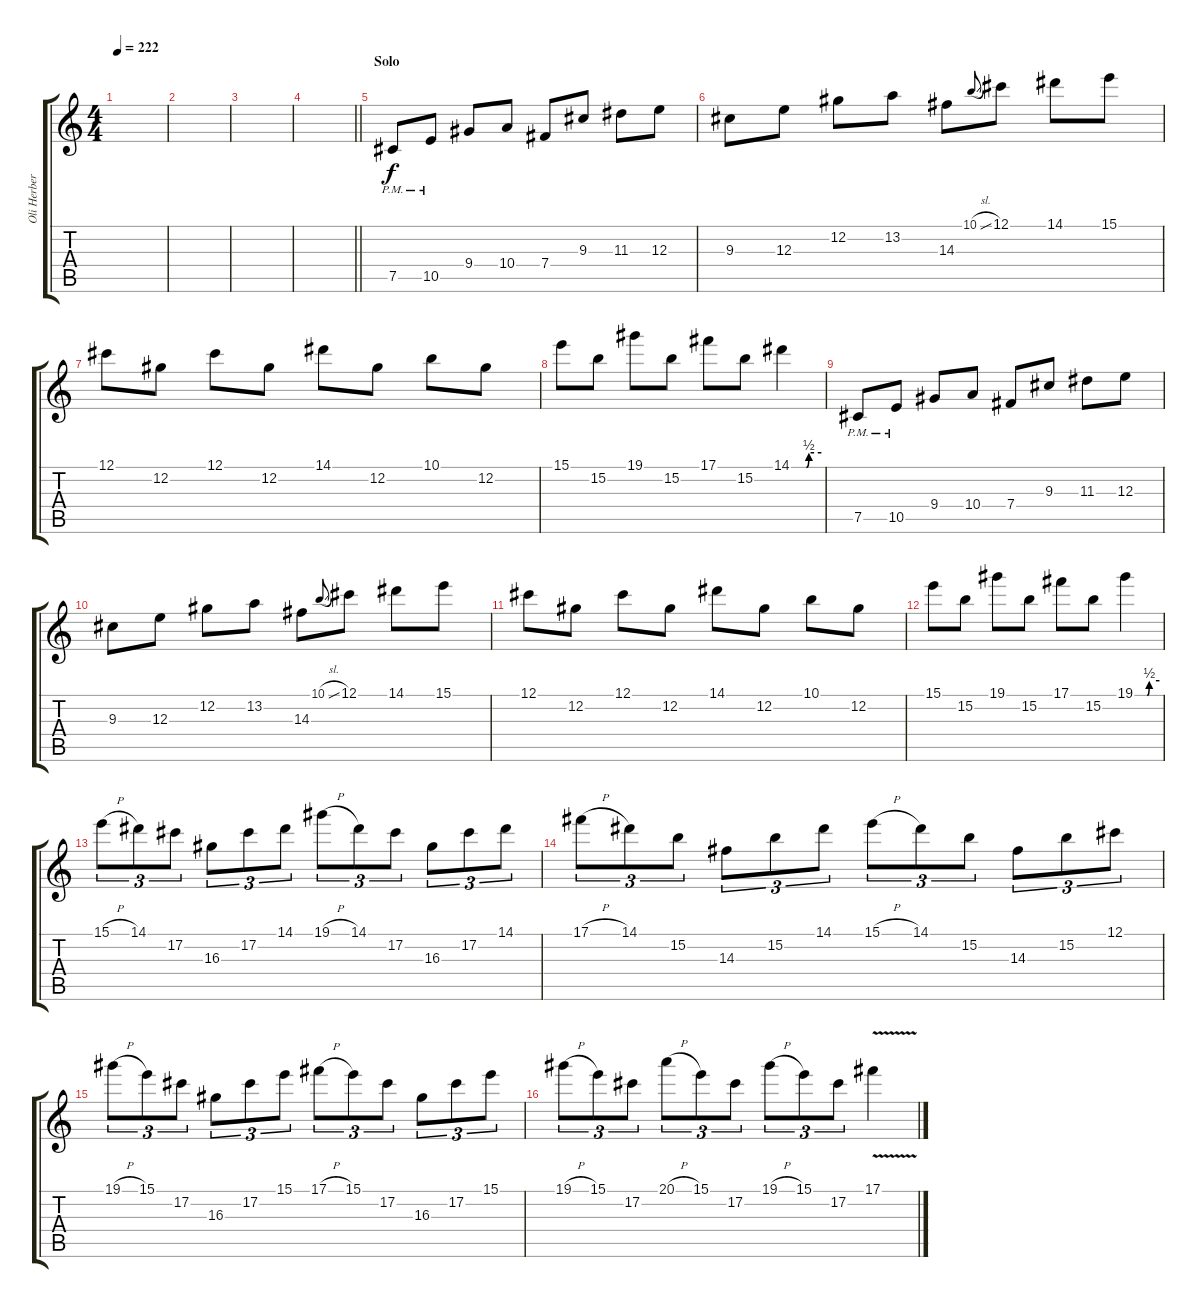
\track ("Oli Herbert (Lead)" "Oli Herber") {instrument distortionguitar}
\staff {score tabs}
\tuning (Db4 Ab3 E3 B2 Gb2 Db2) {hide}
\ts (4 4)
\tempo 222
\clef g2
\ks c
|
|
|
\barLineRight lightlight
|
\section ("" "Solo")
7.5{pm}.8 10.5{pm}.8 9.4.8 10.4.8 7.4.8 9.3.8 11.3.8 12.3.8 |
9.3.8 12.3.8 12.2.8 13.2.8 14.3.8 10.1{sl}.8{gr onbeat} 12.1.8 14.1.8 15.1.8 |
12.1.8 12.2.8 12.1.8 12.2.8 14.1.8 12.2.8 10.1.8 12.2.8 |
15.1.8 15.2.8 19.1.8 15.2.8 17.1.8 15.2.8 14.1{be (custom 0 0 30 0 35 2 60 2)}.4 |
7.5{pm}.8 10.5{pm}.8 9.4.8 10.4.8 7.4.8 9.3.8 11.3.8 12.3.8 |
9.3.8 12.3.8 12.2.8 13.2.8 14.3.8 10.1{sl}.8{gr onbeat} 12.1.8 14.1.8 15.1.8 |
12.1.8 12.2.8 12.1.8 12.2.8 14.1.8 12.2.8 10.1.8 12.2.8 |
15.1.8 15.2.8 19.1.8 15.2.8 17.1.8 15.2.8 19.1{be (custom 0 0 30 0 35 2 60 2)}.4 |
15.1{h}.8{tu (3 2)} 14.1.8{tu (3 2)} 17.2.8{tu (3 2)} 16.3.8{tu (3 2)} 17.2.8{tu (3 2)} 14.1.8{tu (3 2)} 19.1{h}.8{tu (3 2)} 14.1.8{tu (3 2)} 17.2.8{tu (3 2)} 16.3.8{tu (3 2)} 17.2.8{tu (3 2)} 14.1.8{tu (3 2)} |
17.1{h}.8{tu (3 2)} 14.1.8{tu (3 2)} 15.2.8{tu (3 2)} 14.3.8{tu (3 2)} 15.2.8{tu (3 2)} 14.1.8{tu (3 2)} 15.1{h}.8{tu (3 2)} 14.1.8{tu (3 2)} 15.2.8{tu (3 2)} 14.3.8{tu (3 2)} 15.2.8{tu (3 2)} 12.1.8{tu (3 2)} |
19.1{h}.8{tu (3 2)} 15.1.8{tu (3 2)} 17.2.8{tu (3 2)} 16.3.8{tu (3 2)} 17.2.8{tu (3 2)} 15.1.8{tu (3 2)} 17.1{h}.8{tu (3 2)} 15.1.8{tu (3 2)} 17.2.8{tu (3 2)} 16.3.8{tu (3 2)} 17.2.8{tu (3 2)} 15.1.8{tu (3 2)} |
19.1{h}.8{tu (3 2)} 15.1.8{tu (3 2)} 17.2.8{tu (3 2)} 20.1{h}.8{tu (3 2)} 15.1.8{tu (3 2)} 17.2.8{tu (3 2)} 19.1{h}.8{tu (3 2)} 15.1.8{tu (3 2)} 17.2.8{tu (3 2)} 17.1{v}.4
